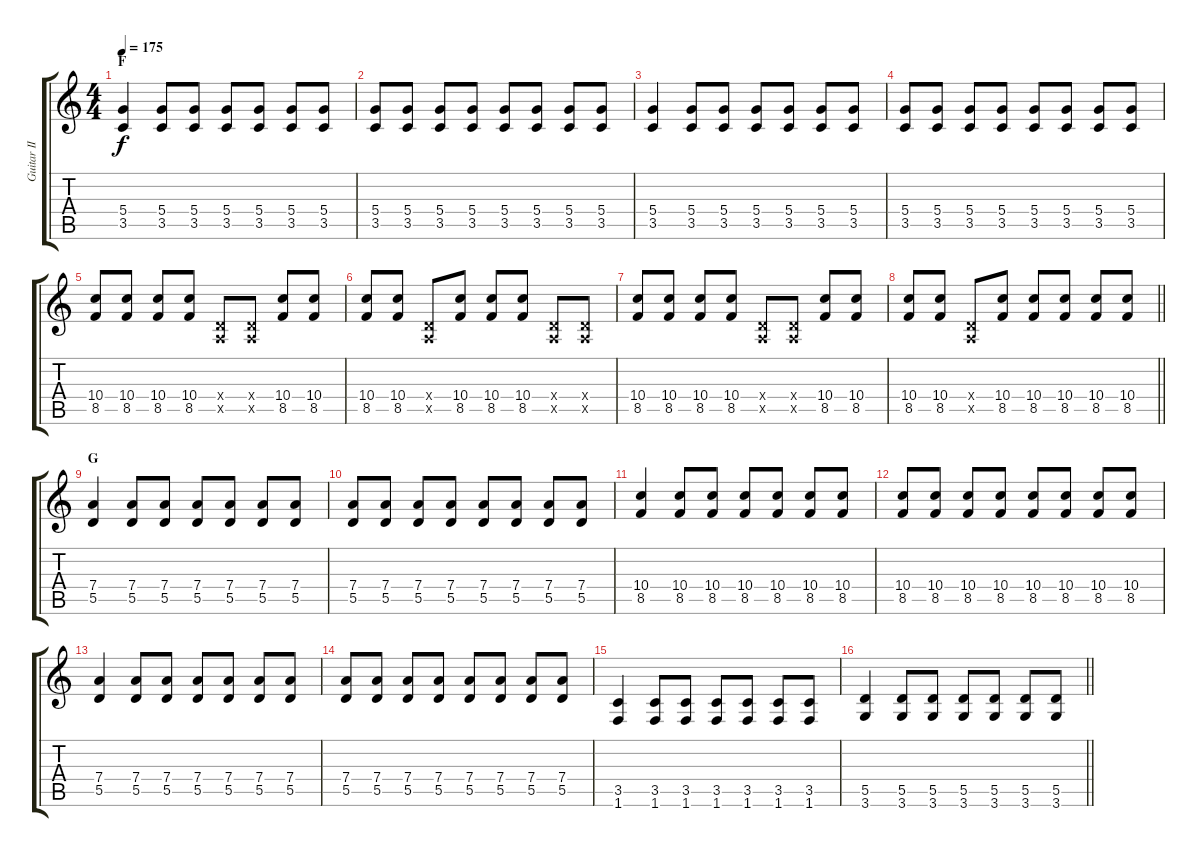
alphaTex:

\track ("Guitar II - Gotoh" "Guitar II ") {instrument distortionguitar}
\staff {score tabs}
\tuning (E4 B3 G3 D3 A2 E2) {hide}
\ts (4 4)
\section ("" "F")
\tempo 175
\clef g2
\ks c
(5.4 3.5).4{dy f} (5.4 3.5).8 (5.4 3.5).8 (5.4 3.5).8 (5.4 3.5).8 (5.4 3.5).8 (5.4 3.5).8 |
(5.4 3.5).8 (5.4 3.5).8 (5.4 3.5).8 (5.4 3.5).8 (5.4 3.5).8 (5.4 3.5).8 (5.4 3.5).8 (5.4 3.5).8 |
(5.4 3.5).4 (5.4 3.5).8 (5.4 3.5).8 (5.4 3.5).8 (5.4 3.5).8 (5.4 3.5).8 (5.4 3.5).8 |
(5.4 3.5).8 (5.4 3.5).8 (5.4 3.5).8 (5.4 3.5).8 (5.4 3.5).8 (5.4 3.5).8 (5.4 3.5).8 (5.4 3.5).8 |
(10.4 8.5).8 (10.4 8.5).8 (10.4 8.5).8 (10.4 8.5).8 (0.4{x} 0.5{x}).8 (0.4{x} 0.5{x}).8 (10.4 8.5).8 (10.4 8.5).8 |
(10.4 8.5).8 (10.4 8.5).8 (0.4{x} 0.5{x}).8 (10.4 8.5).8 (10.4 8.5).8 (10.4 8.5).8 (0.4{x} 0.5{x}).8 (0.4{x} 0.5{x}).8 |
(10.4 8.5).8 (10.4 8.5).8 (10.4 8.5).8 (10.4 8.5).8 (0.4{x} 0.5{x}).8 (0.4{x} 0.5{x}).8 (10.4 8.5).8 (10.4 8.5).8 |
\barLineRight lightlight
(10.4 8.5).8 (10.4 8.5).8 (0.4{x} 0.5{x}).8 (10.4 8.5).8 (10.4 8.5).8 (10.4 8.5).8 (10.4 8.5).8 (10.4 8.5).8 |
\section ("" "G")
(7.4 5.5).4 (7.4 5.5).8 (7.4 5.5).8 (7.4 5.5).8 (7.4 5.5).8 (7.4 5.5).8 (7.4 5.5).8 |
(7.4 5.5).8 (7.4 5.5).8 (7.4 5.5).8 (7.4 5.5).8 (7.4 5.5).8 (7.4 5.5).8 (7.4 5.5).8 (7.4 5.5).8 |
(10.4 8.5).4 (10.4 8.5).8 (10.4 8.5).8 (10.4 8.5).8 (10.4 8.5).8 (10.4 8.5).8 (10.4 8.5).8 |
(10.4 8.5).8 (10.4 8.5).8 (10.4 8.5).8 (10.4 8.5).8 (10.4 8.5).8 (10.4 8.5).8 (10.4 8.5).8 (10.4 8.5).8 |
(7.4 5.5).4 (7.4 5.5).8 (7.4 5.5).8 (7.4 5.5).8 (7.4 5.5).8 (7.4 5.5).8 (7.4 5.5).8 |
(7.4 5.5).8 (7.4 5.5).8 (7.4 5.5).8 (7.4 5.5).8 (7.4 5.5).8 (7.4 5.5).8 (7.4 5.5).8 (7.4 5.5).8 |
(3.5 1.6).4 (3.5 1.6).8 (3.5 1.6).8 (3.5 1.6).8 (3.5 1.6).8 (3.5 1.6).8 (3.5 1.6).8 |
\barLineRight lightlight
(5.5 3.6).4 (5.5 3.6).8 (5.5 3.6).8 (5.5 3.6).8 (5.5 3.6).8 (5.5 3.6).8 (5.5 3.6).8
